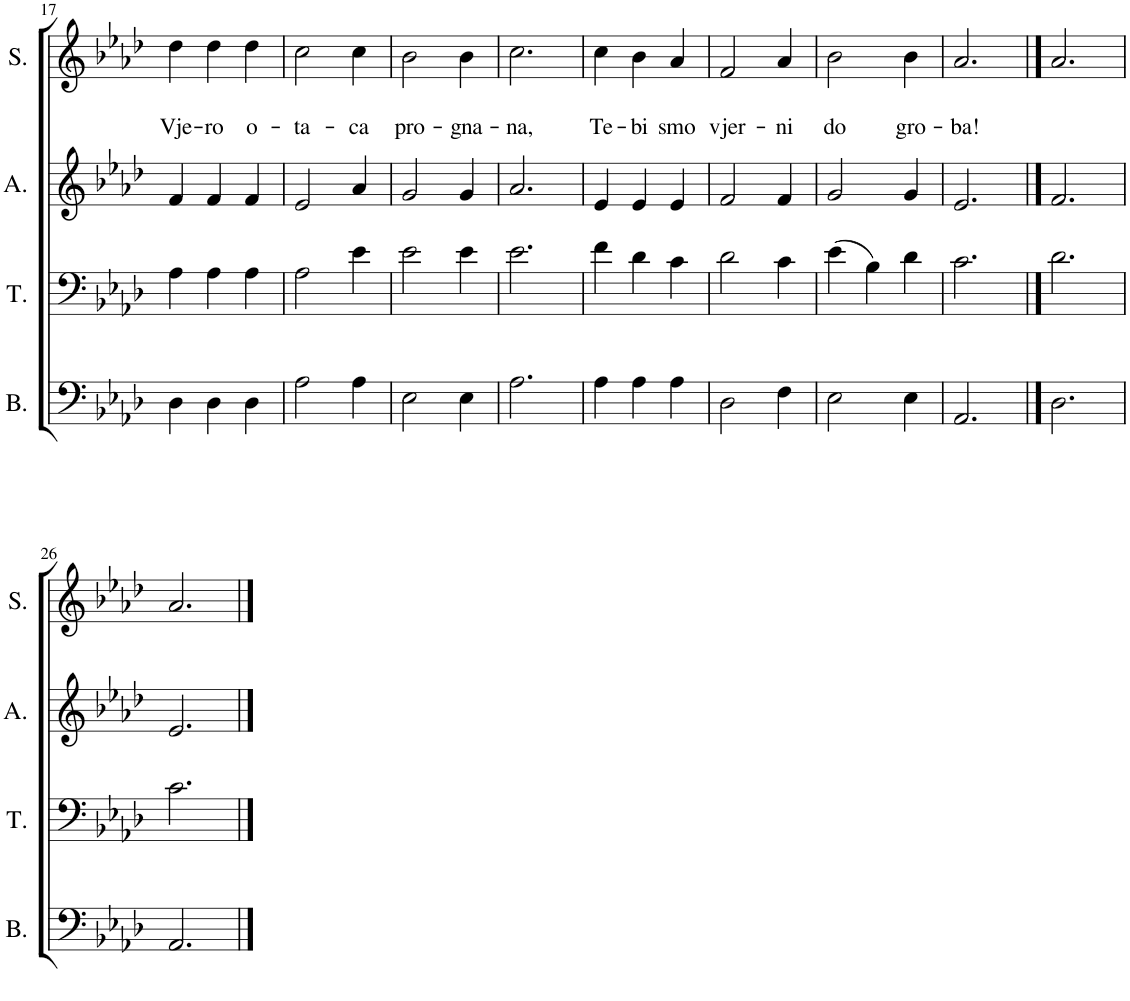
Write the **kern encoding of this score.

**kern	**kern	**kern	**kern	**text	**text
*part4	*part3	*part2	*part1	*part1	*part1
*staff4	*staff3	*staff2	*staff1	*staff1	*staff1
*I"Bass	*I"Tenor	*I"Alto	*I"Soprano	*	*
*I'B.	*I'T.	*I'A.	*I'S.	*	*
!!LO:PB:g=z
*clefF4	*clefF4	*clefG2	*clefG2	*	*
*k[b-e-a-d-]	*k[b-e-a-d-]	*k[b-e-a-d-]	*k[b-e-a-d-]	*	*
*M3/4	*M3/4	*M3/4	*M3/4	*	*
=17	=17	=17	=17	=17	=17
!	!	!	!	!	!LO:LY:b
4D-\	4A-\	4f/	4dd-\	.	Vje-
!	!	!	!	!	!LO:LY:b
4D-\	4A-\	4f/	4dd-\	.	-ro
!	!	!	!	!	!LO:LY:b
4D-\	4A-\	4f/	4dd-\	.	o-
=18	=18	=18	=18	=18	=18
!	!	!	!	!	!LO:LY:b
2A-\	2A-\	2e-/	2cc\	.	-ta-
!	!	!	!	!	!LO:LY:b
4A-\	4e-\	4a-/	4cc\	.	-ca
=19	=19	=19	=19	=19	=19
!	!	!	!	!	!LO:LY:b
2E-\	2e-\	2g/	2b-\	.	pro-
!	!	!	!	!	!LO:LY:b
4E-\	4e-\	4g/	4b-\	.	-gna-
=20	=20	=20	=20	=20	=20
!	!	!	!	!	!LO:LY:b
2.A-\	2.e-\	2.a-/	2.cc\	.	-na,
=21	=21	=21	=21	=21	=21
!	!	!	!	!	!LO:LY:b
4A-\	4f\	4e-/	4cc\	.	Te-
!	!	!	!	!	!LO:LY:b
4A-\	4d-\	4e-/	4b-\	.	-bi
!	!	!	!	!	!LO:LY:b
4A-\	4c\	4e-/	4a-/	.	smo
=22	=22	=22	=22	=22	=22
!	!	!	!	!	!LO:LY:b
2D-\	2d-\	2f/	2f/	.	vjer-
!	!	!	!	!	!LO:LY:b
4F\	4c\	4f/	4a-/	.	-ni
=23	=23	=23	=23	=23	=23
!	!	!	!	!	!LO:LY:b
2E-\	(4e-\	2g/	2b-\	.	do
.	4B-\)	.	.	.	.
!	!	!	!	!	!LO:LY:b
4E-\	4d-\	4g/	4b-\	.	gro-
=24	=24	=24	=24	=24	=24
!	!	!	!	!	!LO:LY:b
2.AA-/	2.c\	2.e-/	2.a-/	.	-ba!
==25	==25	==25	==25	==25	==25
2.D-\	2.d-\	2.f/	2.a-/	.	.
!!LO:LB:g=z
=26	=26	=26	=26	=26	=26
2.AA-/	2.c\	2.e-/	2.a-/	.	.
==	==	==	==	==	==
*-	*-	*-	*-	*-	*-
